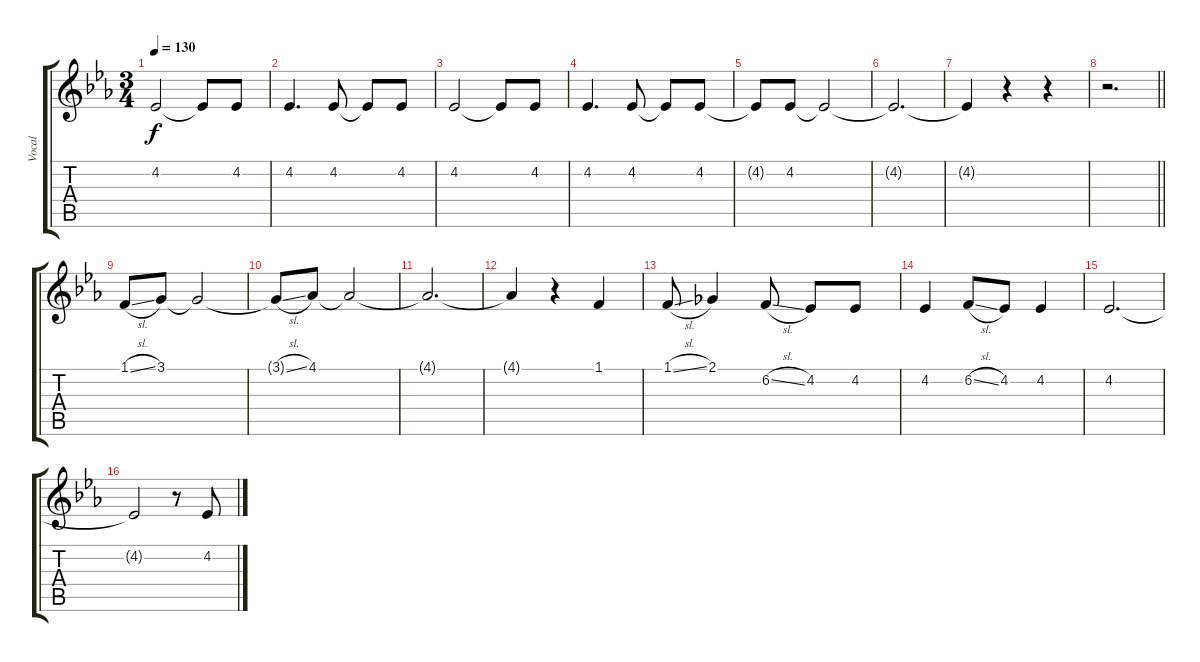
\track ("Vocal" "Vocal") {instrument tenorsax}
\staff {score tabs}
\tuning (E4 B3 G3 D3 A2 E2) {hide}
\ts (3 4)
\tempo 130
\clef g2
\ks eb
4.2.2{dy f} 4.2{t}.8 4.2.8 |
4.2.4{d} 4.2.8 4.2{t}.8 4.2.8 |
4.2.2 4.2{t}.8 4.2.8 |
4.2.4{d} 4.2.8 4.2{t}.8 4.2.8 |
4.2{t}.8 4.2.8 4.2{t}.2 |
4.2{t}.2{d} |
4.2{t}.4 r.4 r.4 |
\barLineRight lightlight
r.2{d} |
\section ("" "")
1.1{sl}.8 3.1.8 3.1{t}.2 |
3.1{sl t}.8 4.1.8 4.1{t}.2 |
4.1{t}.2{d} |
4.1{t}.4 r.4 1.1.4 |
1.1{sl}.8 2.1.4 6.2{sl}.8 4.2.8 4.2.8 |
4.2.4 6.2{sl}.8 4.2.8 4.2.4 |
4.2.2{d} |
4.2{t}.2 r.8 4.2.8
